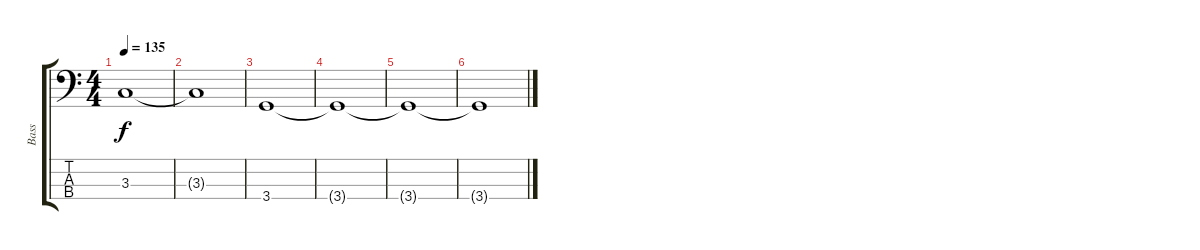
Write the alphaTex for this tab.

\track ("Bass" "Bass") {instrument electricbassfinger}
\staff {score tabs}
\tuning (G2 D2 A1 E1) {hide}
\ts (4 4)
\tempo 135
\clef f4
\ks c
3.3.1{dy f} |
3.3{t}.1 |
3.4.1 |
3.4{t}.1 |
3.4{t}.1 |
3.4{t}.1
